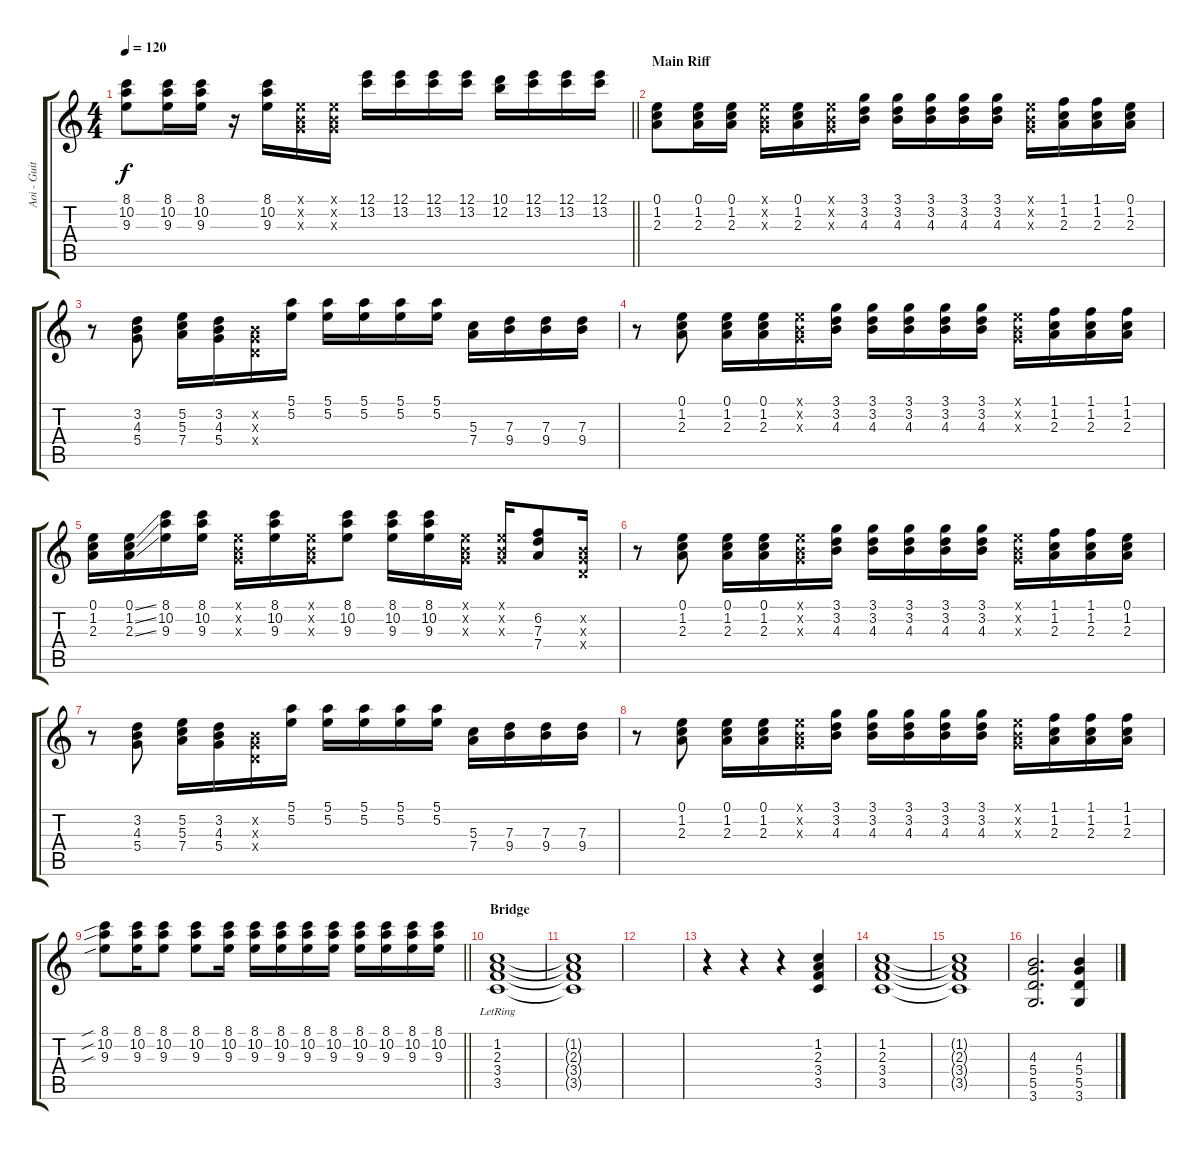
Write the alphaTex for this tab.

\track ("Aoi - Guitar 2" "Aoi - Guit") {instrument overdrivenguitar}
\staff {score tabs}
\tuning (E4 B3 G3 D3 A2 E2) {hide}
\ts (4 4)
\tempo 120
\clef g2
\barLineRight lightlight
\ks c
(8.1 10.2 9.3).8{dy f} (8.1 10.2 9.3).16 (8.1 10.2 9.3).16 r.16 (8.1 10.2 9.3).16 (0.1{x} 0.2{x} 0.3{x}).16 (0.1{x} 0.2{x} 0.3{x}).16 (12.1 13.2).16 (12.1 13.2).16 (12.1 13.2).16 (12.1 13.2).16 (10.1 12.2).16 (12.1 13.2).16 (12.1 13.2).16 (12.1 13.2).16 |
\section ("" "Main Riff")
(0.1 1.2 2.3).8 (0.1 1.2 2.3).16 (0.1 1.2 2.3).16 (0.1{x} 0.2{x} 0.3{x}).16 (0.1 1.2 2.3).16 (0.1{x} 0.2{x} 0.3{x}).16 (3.1 3.2 4.3).16 (3.1 3.2 4.3).16 (3.1 3.2 4.3).16 (3.1 3.2 4.3).16 (3.1 3.2 4.3).16 (0.1{x} 0.2{x} 0.3{x}).16 (1.1 1.2 2.3).16 (1.1 1.2 2.3).16 (0.1 1.2 2.3).16 |
r.8 (3.2 4.3 5.4).8 (5.2 5.3 7.4).16 (3.2 4.3 5.4).16 (0.2{x} 0.3{x} 0.4{x}).16 (5.1 5.2).16 (5.1 5.2).16 (5.1 5.2).16 (5.1 5.2).16 (5.1 5.2).16 (5.3 7.4).16 (7.3 9.4).16 (7.3 9.4).16 (7.3 9.4).16 |
r.8 (0.1 1.2 2.3).8 (0.1 1.2 2.3).16 (0.1 1.2 2.3).16 (0.1{x} 0.2{x} 0.3{x}).16 (3.1 3.2 4.3).16 (3.1 3.2 4.3).16 (3.1 3.2 4.3).16 (3.1 3.2 4.3).16 (3.1 3.2 4.3).16 (0.1{x} 0.2{x} 0.3{x}).16 (1.1 1.2 2.3).16 (1.1 1.2 2.3).16 (1.1 1.2 2.3).16 |
(0.1 1.2 2.3).16 (0.1{ss} 1.2{ss} 2.3{ss}).16 (8.1 10.2 9.3).16 (8.1 10.2 9.3).16 (0.1{x} 0.2{x} 0.3{x}).16 (8.1 10.2 9.3).16 (0.1{x} 0.2{x} 0.3{x}).16 (8.1 10.2 9.3).8 (8.1 10.2 9.3).16 (8.1 10.2 9.3).16 (0.1{x} 0.2{x} 0.3{x}).16 (0.1{x} 0.2{x} 0.3{x}).16 (6.2 7.3 7.4).8 (0.2{x} 0.3{x} 0.4{x}).16 |
r.8 (0.1 1.2 2.3).8 (0.1 1.2 2.3).16 (0.1 1.2 2.3).16 (0.1{x} 0.2{x} 0.3{x}).16 (3.1 3.2 4.3).16 (3.1 3.2 4.3).16 (3.1 3.2 4.3).16 (3.1 3.2 4.3).16 (3.1 3.2 4.3).16 (0.1{x} 0.2{x} 0.3{x}).16 (1.1 1.2 2.3).16 (1.1 1.2 2.3).16 (0.1 1.2 2.3).16 |
r.8 (3.2 4.3 5.4).8 (5.2 5.3 7.4).16 (3.2 4.3 5.4).16 (0.2{x} 0.3{x} 0.4{x}).16 (5.1 5.2).16 (5.1 5.2).16 (5.1 5.2).16 (5.1 5.2).16 (5.1 5.2).16 (5.3 7.4).16 (7.3 9.4).16 (7.3 9.4).16 (7.3 9.4).16 |
r.8 (0.1 1.2 2.3).8 (0.1 1.2 2.3).16 (0.1 1.2 2.3).16 (0.1{x} 0.2{x} 0.3{x}).16 (3.1 3.2 4.3).16 (3.1 3.2 4.3).16 (3.1 3.2 4.3).16 (3.1 3.2 4.3).16 (3.1 3.2 4.3).16 (0.1{x} 0.2{x} 0.3{x}).16 (1.1 1.2 2.3).16 (1.1 1.2 2.3).16 (1.1 1.2 2.3).16 |
\barLineRight lightlight
(8.1{sib} 10.2{sib} 9.3{sib}).8 (8.1 10.2 9.3).16 (8.1 10.2 9.3).8 (8.1 10.2 9.3).8 (8.1 10.2 9.3).16 (8.1 10.2 9.3).16 (8.1 10.2 9.3).16 (8.1 10.2 9.3).16 (8.1 10.2 9.3).16 (8.1 10.2 9.3).16 (8.1 10.2 9.3).16 (8.1 10.2 9.3).16 (8.1 10.2 9.3).16 |
\section ("" "Bridge")
(1.2{lr} 2.3{lr} 3.4{lr} 3.5{lr}).1 |
(1.2{t} 2.3{t} 3.4{t} 3.5{t}).1 |
|
r.4 r.4 r.4 (1.2 2.3 3.4 3.5).4 |
(1.2 2.3 3.4 3.5).1 |
(1.2{t} 2.3{t} 3.4{t} 3.5{t}).1 |
(4.3 5.4 5.5 3.6).2{d} (4.3 5.4 5.5 3.6).4
